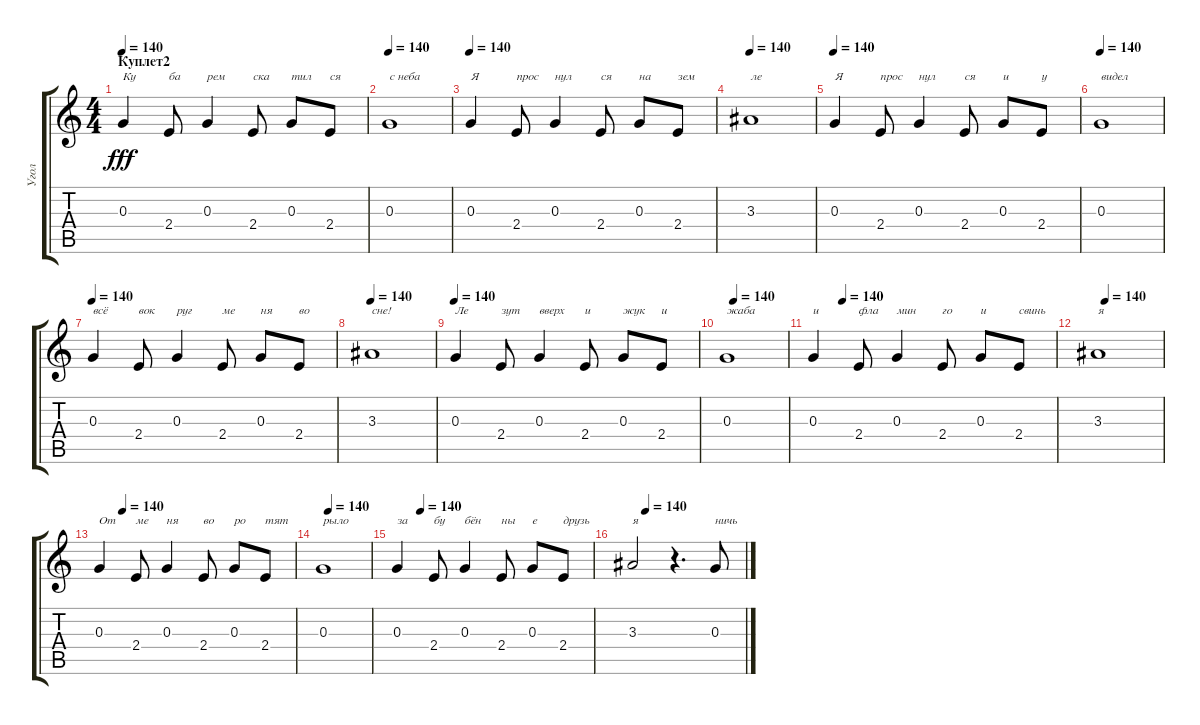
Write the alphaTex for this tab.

\track ("Угол" "Угол") {instrument electricguitarmuted}
\staff {score tabs}
\tuning (E4 B3 G3 D3 A2 E2) {hide}
\ts (4 4)
\section ("" "Куплет2")
\tempo 140
\clef g2
\ks c
0.3.4{txt "Ку" dy fff} 2.4.8{txt "ба"} 0.3.4{txt "рем"} 2.4.8{txt "ска"} 0.3.8{txt "тил"} 2.4.8{txt "ся"} |
\tempo 140
0.3.1{txt "с неба"} |
\tempo 140
0.3.4{txt "Я"} 2.4.8{txt "прос"} 0.3.4{txt "нул"} 2.4.8{txt "ся"} 0.3.8{txt "на"} 2.4.8{txt "зем"} |
\tempo 140
3.3.1{txt "ле"} |
\tempo 140
0.3.4{txt "Я"} 2.4.8{txt "прос"} 0.3.4{txt "нул"} 2.4.8{txt "ся"} 0.3.8{txt "и"} 2.4.8{txt "у"} |
\tempo 140
0.3.1{txt "видел"} |
\tempo 140
0.3.4{txt "всё"} 2.4.8{txt "вок"} 0.3.4{txt "руг"} 2.4.8{txt "ме"} 0.3.8{txt "ня"} 2.4.8{txt "во"} |
\tempo 140
3.3.1{txt "сне!"} |
\tempo 140
0.3.4{txt "Ле"} 2.4.8{txt "зут"} 0.3.4{txt "вверх"} 2.4.8{txt "и"} 0.3.8{txt "жук"} 2.4.8{txt "и"} |
\tempo (140 0.125)
0.3.1{txt "жаба"} |
\tempo (140 0.125)
0.3.4{txt "и"} 2.4.8{txt "фла"} 0.3.4{txt "мин"} 2.4.8{txt "го"} 0.3.8{txt "и"} 2.4.8{txt "свинь"} |
\tempo (140 0.125)
3.3.1{txt "я"} |
\tempo (140 0.125)
0.3.4{txt "От"} 2.4.8{txt "ме"} 0.3.4{txt "ня"} 2.4.8{txt "во"} 0.3.8{txt "ро"} 2.4.8{txt "тят"} |
\tempo (140 0.125)
0.3.1{txt "рыло"} |
\tempo (140 0.125)
0.3.4{txt "за"} 2.4.8{txt "бу"} 0.3.4{txt "бён"} 2.4.8{txt "ны"} 0.3.8{txt "е"} 2.4.8{txt "друзь"} |
\tempo (140 0.125)
3.3.2{txt "я"} r.4{d} 0.3.8{txt "ничь"}
